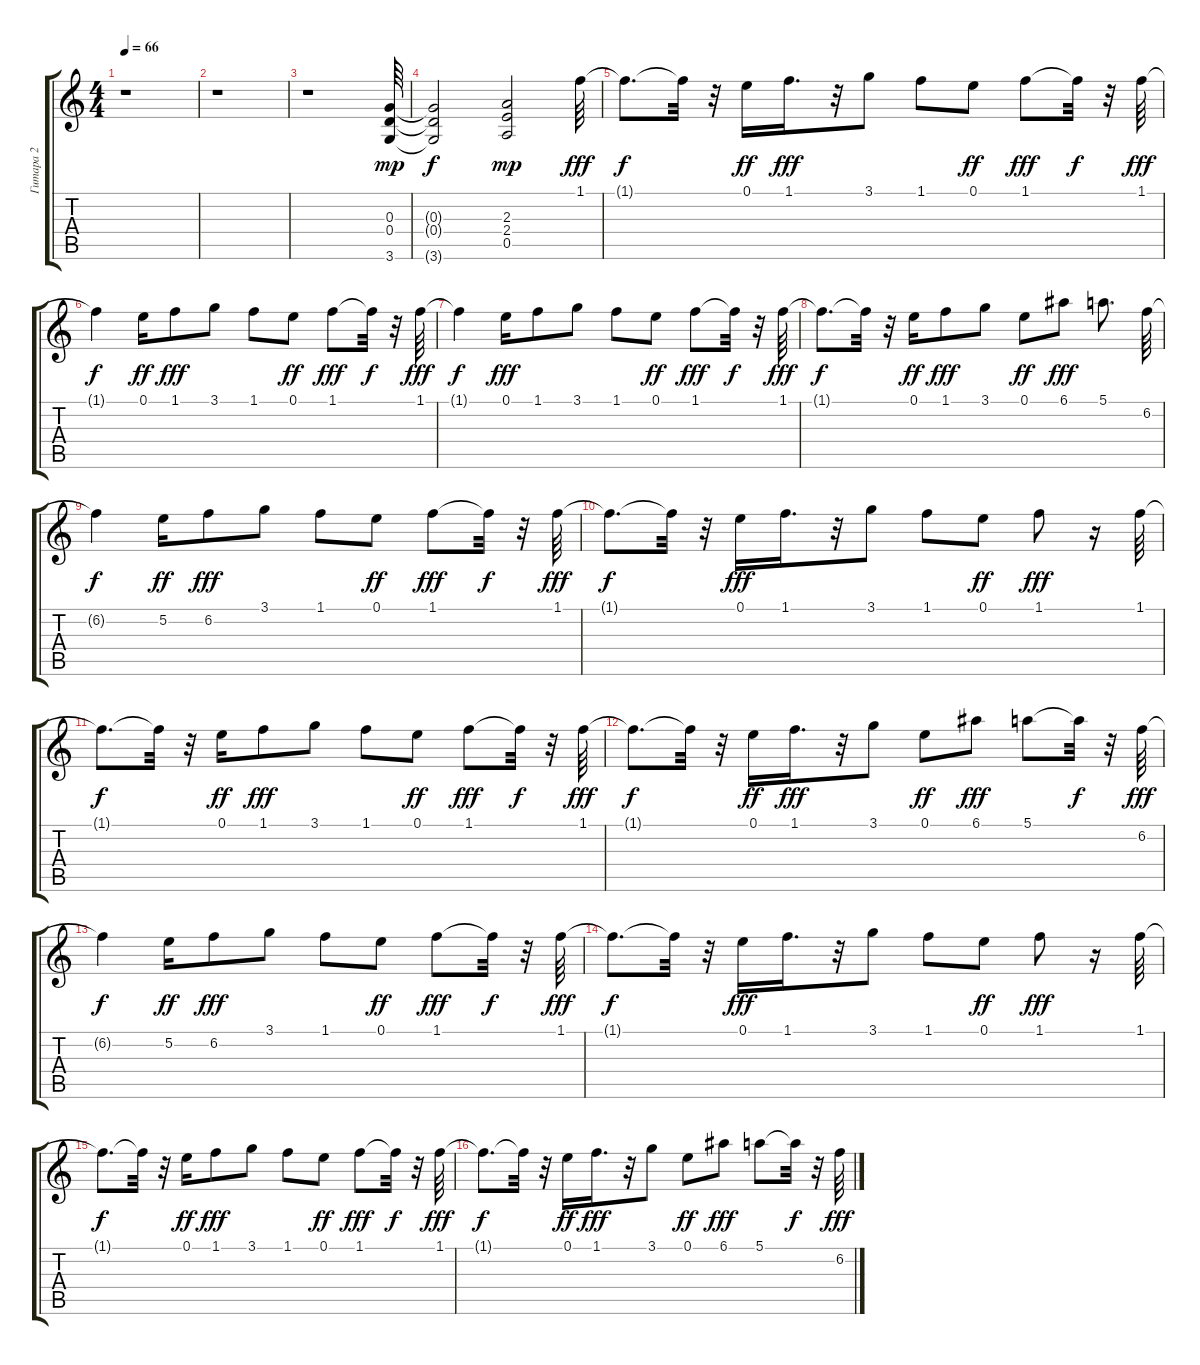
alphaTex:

\track ("Гитара 2" "Гитара 2") {instrument distortionguitar}
\staff {score tabs}
\tuning (E4 B3 G3 D3 A2 E2) {hide}
\ts (4 4)
\tempo 66
\clef g2
\ks c
r.1{dy f} |
r.1 |
r.1 (0.3 0.4 3.6).64{dy mp} |
(0.3{t} 0.4{t} 3.6{t}).2{dy f} (2.3 2.4 0.5).2{dy mp} 1.1.64{dy fff balance 4} |
1.1{t}.8{d dy f} 1.1{t}.32 r.32 0.1.16{dy ff} 1.1.16{d dy fff} r.32 3.1.8 1.1.8 0.1.8{dy ff} 1.1.8{dy fff} 1.1{t}.32{dy f} r.32 1.1.64{dy fff} |
1.1{t}.4{dy f} 0.1.16{dy ff} 1.1.8{dy fff} 3.1.8 1.1.8 0.1.8{dy ff} 1.1.8{dy fff} 1.1{t}.32{dy f} r.32 1.1.64{dy fff} |
1.1{t}.4{dy f} 0.1.16{dy fff} 1.1.8 3.1.8 1.1.8 0.1.8{dy ff} 1.1.8{dy fff} 1.1{t}.32{dy f} r.32 1.1.64{dy fff} |
1.1{t}.8{d dy f} 1.1{t}.32 r.32 0.1.16{dy ff} 1.1.8{dy fff} 3.1.8 0.1.8{dy ff} 6.1.8{dy fff} 5.1.8{d} 6.2.64 |
6.2{t}.4{dy f} 5.2.16{dy ff} 6.2.8{dy fff} 3.1.8 1.1.8 0.1.8{dy ff} 1.1.8{dy fff} 1.1{t}.32{dy f} r.32 1.1.64{dy fff} |
1.1{t}.8{d dy f} 1.1{t}.32 r.32 0.1.16{dy fff} 1.1.16{d} r.32 3.1.8 1.1.8 0.1.8{dy ff} 1.1.8{dy fff} r.16 1.1.64 |
1.1{t}.8{d dy f} 1.1{t}.32 r.32 0.1.16{dy ff} 1.1.8{dy fff} 3.1.8 1.1.8 0.1.8{dy ff} 1.1.8{dy fff} 1.1{t}.32{dy f} r.32 1.1.64{dy fff} |
1.1{t}.8{d dy f} 1.1{t}.32 r.32 0.1.16{dy ff} 1.1.16{d dy fff} r.32 3.1.8 0.1.8{dy ff} 6.1.8{dy fff} 5.1.8 5.1{t}.32{dy f} r.32 6.2.64{dy fff} |
6.2{t}.4{dy f} 5.2.16{dy ff} 6.2.8{dy fff} 3.1.8 1.1.8 0.1.8{dy ff} 1.1.8{dy fff} 1.1{t}.32{dy f} r.32 1.1.64{dy fff} |
1.1{t}.8{d dy f} 1.1{t}.32 r.32 0.1.16{dy fff} 1.1.16{d} r.32 3.1.8 1.1.8 0.1.8{dy ff} 1.1.8{dy fff} r.16 1.1.64 |
1.1{t}.8{d dy f} 1.1{t}.32 r.32 0.1.16{dy ff} 1.1.8{dy fff} 3.1.8 1.1.8 0.1.8{dy ff} 1.1.8{dy fff} 1.1{t}.32{dy f} r.32 1.1.64{dy fff} |
1.1{t}.8{d dy f} 1.1{t}.32 r.32 0.1.16{dy ff} 1.1.16{d dy fff} r.32 3.1.8 0.1.8{dy ff} 6.1.8{dy fff} 5.1.8 5.1{t}.32{dy f} r.32 6.2.64{dy fff}
